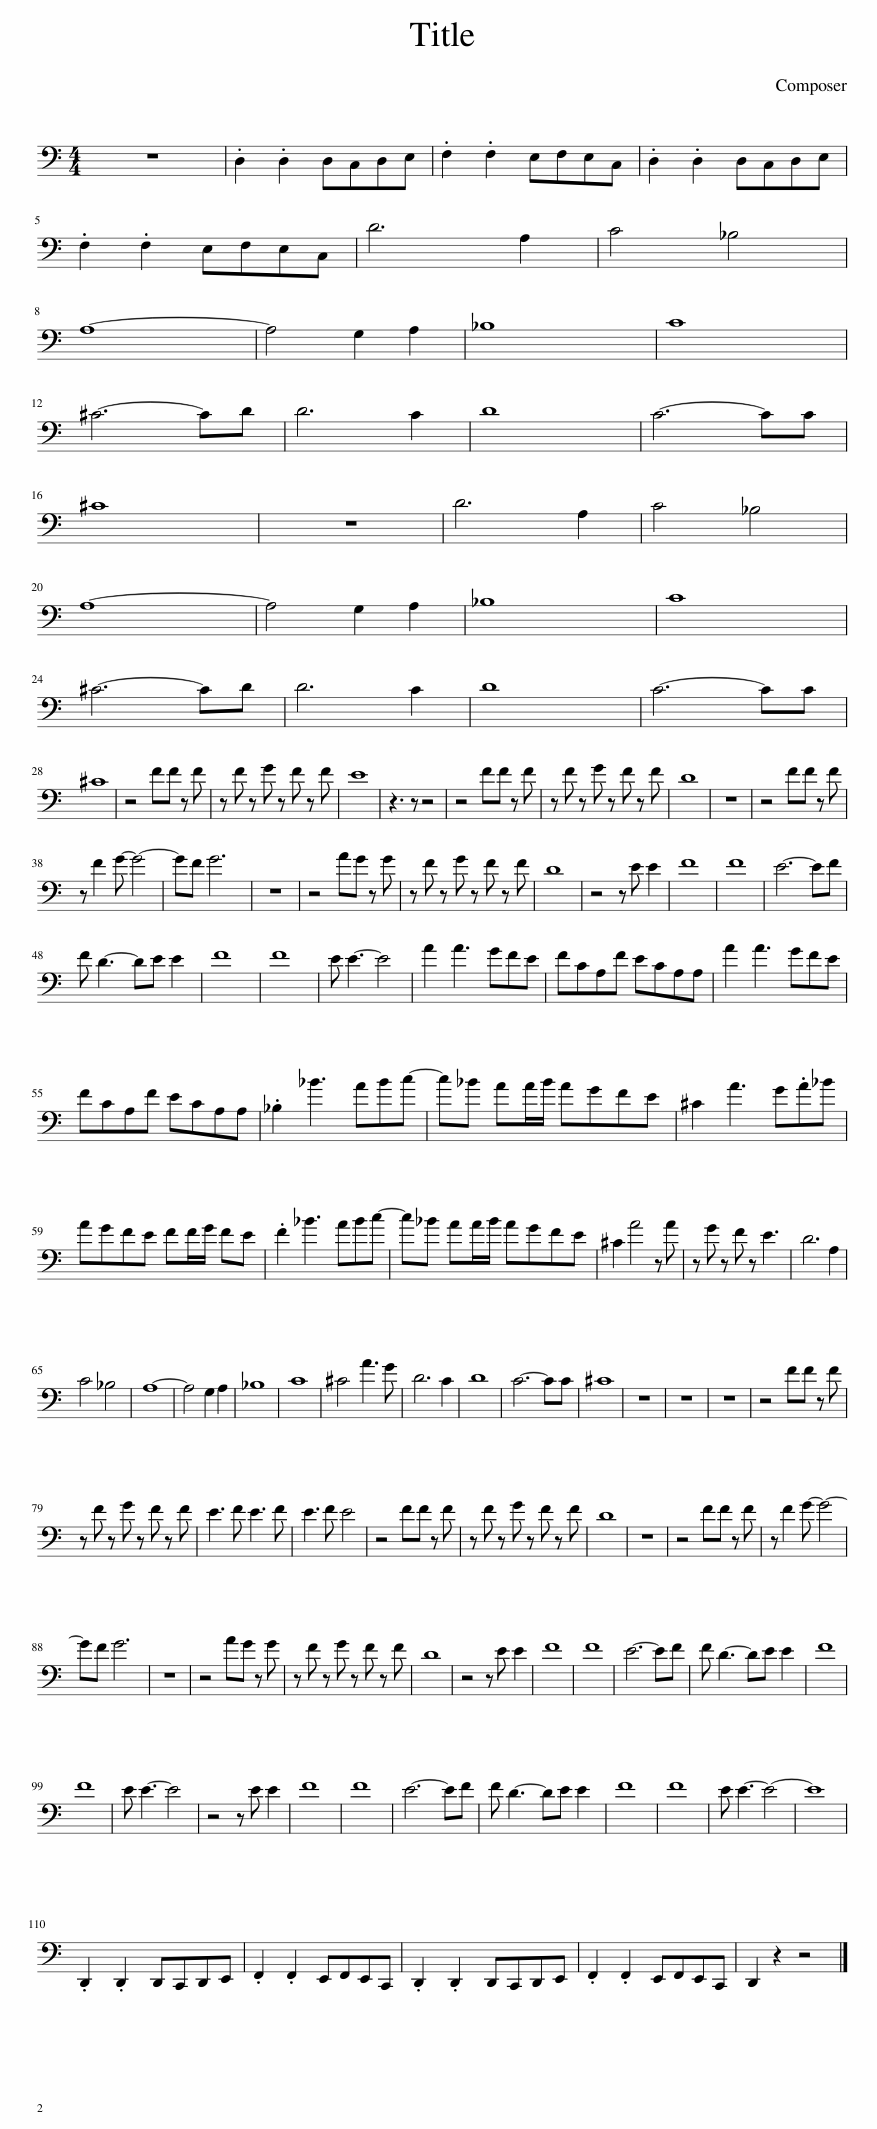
X:1
L:1/8
M:4/4
I:linebreak $
K:C
V:1 bass
V:1
 z8 | .D,2 .D,2 D,C,D,E, | .F,2 .F,2 E,F,E,C, | .D,2 .D,2 D,C,D,E, |$ .F,2 .F,2 E,F,E,C, | %5
 D6 A,2 | C4 _B,4 |$ A,8- | A,4 G,2 A,2 | _B,8 | %10
 C8 |$ ^C6- CD | D6 C2 | D8 | C6- CC |$ %15
 ^C8 | z8 | D6 A,2 | C4 _B,4 |$ A,8- | %20
 A,4 G,2 A,2 | _B,8 | C8 |$ ^C6- CD | D6 C2 | %25
 D8 | C6- CC |$ ^C8 | z4 FF z F | z F z G z F z F | %30
 E8 | z3 z z4 | z4 FF z F | z F z G z F z F | D8 | %35
 z8 | z4 FF z F |$ z F2 G- G4- | GF G6 | z8 | %40
 z4 AG z G | z F z G z F z F | D8 | z4 z E E2 | F8 | %45
 F8 | E6- EF |$ F D3- DE E2 | F8 | F8 | %50
 E E3- E4 | A2 A3 GFE | FCA,F ECA,A, | A2 A3 GFE |$ FCA,F ECA,A, | %55
 ._B,2 _B3 ABc- | c_B AA/B/ AGFE | ^C2 A3 G.A_B |$ AGFE FF/G/ FE | .F2 _B3 ABc- | %60
 c_B AA/B/ AGFE | ^C2 A4 z A | z G z F z E3 | D6 A,2 |$ C4 _B,4 | %65
 A,8- | A,4 G,2 A,2 | _B,8 | C8 | ^C4 A3 G | %70
 D6 C2 | D8 | C6- CC | ^C8 | z8 | %75
 z8 | z8 | z4 FF z F |$ z F z G z F z F | E3 F E3 F | %80
 E3 F E4 | z4 FF z F | z F z G z F z F | D8 | z8 | %85
 z4 FF z F | z F2 G- G4- |$ GF G6 | z8 | z4 AG z G | %90
 z F z G z F z F | D8 | z4 z E E2 | F8 | F8 | %95
 E6- EF | F D3- DE E2 | F8 |$ F8 | E E3- E4 | %100
 z4 z E E2 | F8 | F8 | E6- EF | F D3- DE E2 | %105
 F8 | F8 | E E3- E4- | E8 |$ .D,,2 .D,,2 D,,C,,D,,E,, | %110
 .F,,2 .F,,2 E,,F,,E,,C,, | .D,,2 .D,,2 D,,C,,D,,E,, | .F,,2 .F,,2 E,,F,,E,,C,, | D,,2 z2 z4 |] %114
